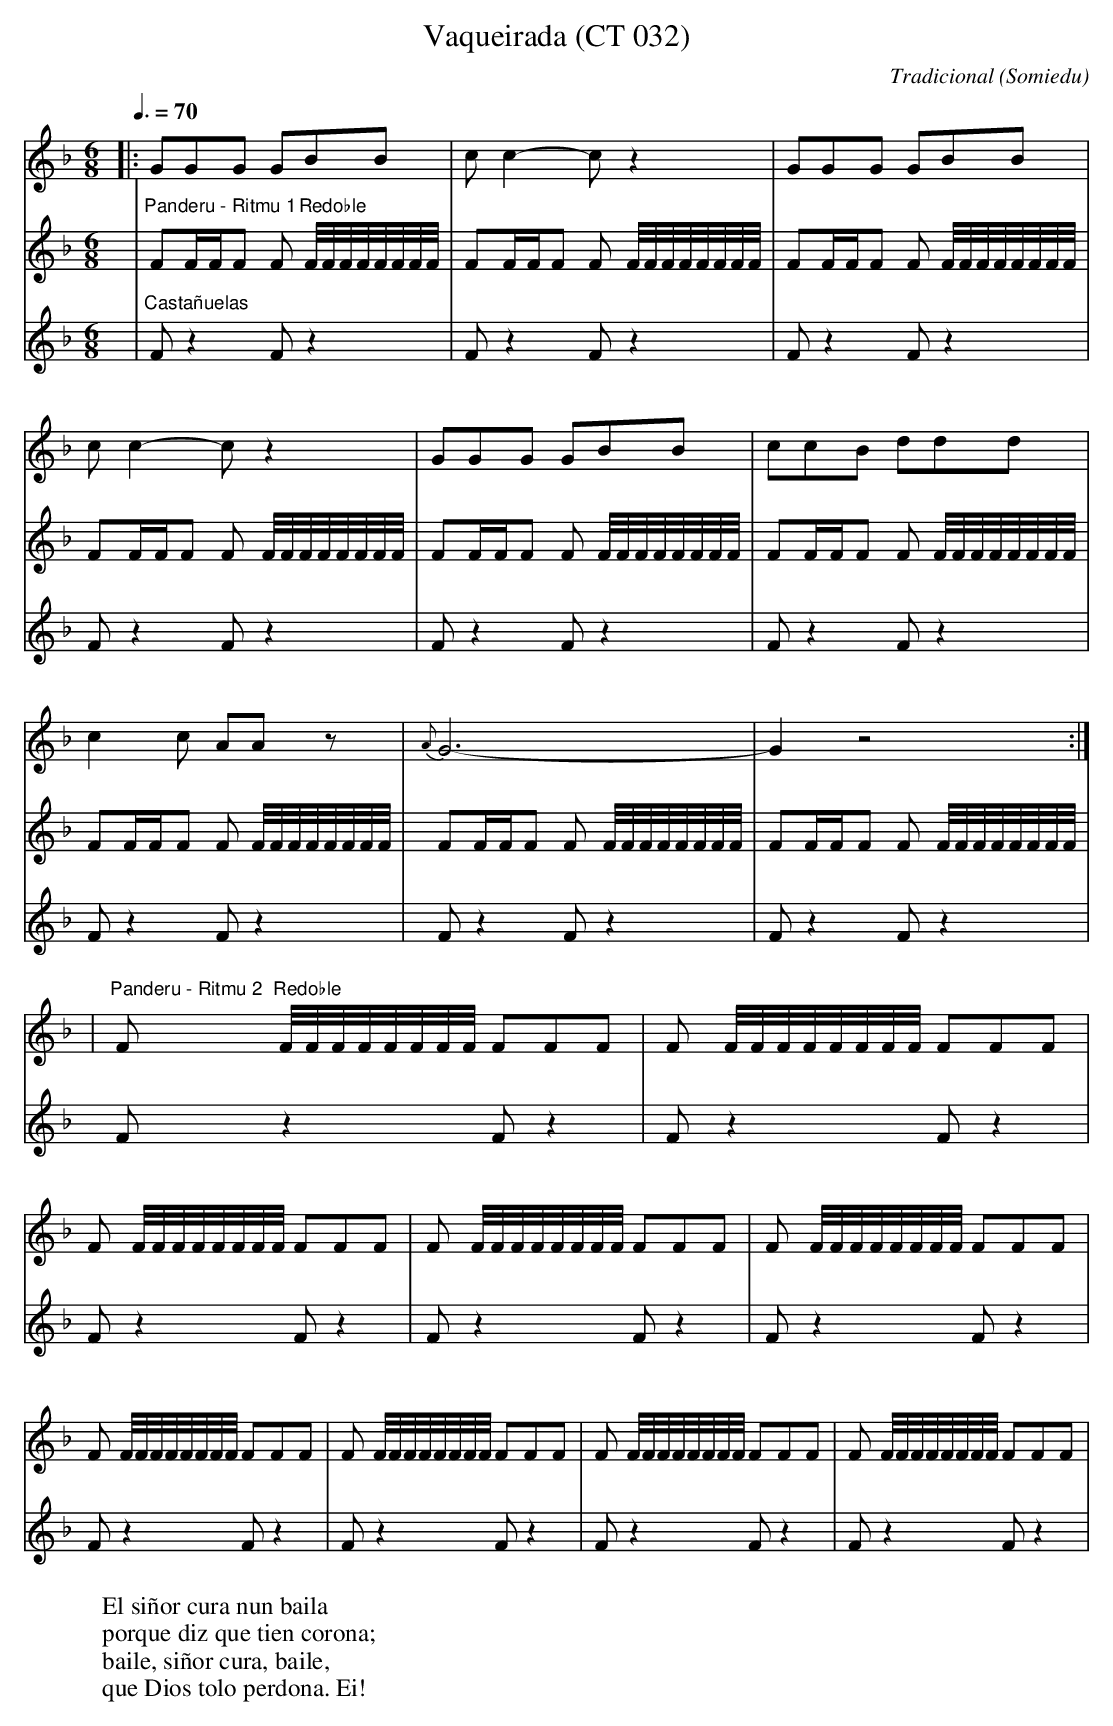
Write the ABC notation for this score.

X:1
T:Vaqueirada (CT 032)
C:Tradicional
O:Somiedu
E:2 Voces
M:6/8
L:1/8
Q:3/8=70
W:El siñor cura nun baila
W:porque diz que tien corona;
W:baile, siñor cura, baile,
W:que Dios tolo perdona. Ei!
K:F
V:1
|:GGG GBB|cc2- c z2|
GGG GBB|cc2- c z2|
GGG GBB|ccB ddd|
c2c AAz|{A}G6-|G2 z4:|!
V:2
|"Panderu - Ritmu 1"
FF/2F/2F F "Redoble"F/4F/4F/4F/4F/4F/4F/4F/4|FF/2F/2F F
F/4F/4F/4F/4F/4F/4F/4F/4|
FF/2F/2F F F/4F/4F/4F/4F/4F/4F/4F/4|FF/2F/2F F F/4F/4F/4F/4F/4F/4F/4F/4|
FF/2F/2F F F/4F/4F/4F/4F/4F/4F/4F/4|FF/2F/2F F F/4F/4F/4F/4F/4F/4F/4F/4|
FF/2F/2F F F/4F/4F/4F/4F/4F/4F/4F/4|FF/2F/2F F F/4F/4F/4F/4F/4F/4F/4F/4|
FF/2F/2F F F/4F/4F/4F/4F/4F/4F/4F/4|!
|"Panderu - Ritmu 2"F "Redoble"F/4F/4F/4F/4F/4F/4F/4F/4 FFF|F
F/4F/4F/4F/4F/4F/4F/4F/4 FFF|
F F/4F/4F/4F/4F/4F/4F/4F/4 FFF|F F/4F/4F/4F/4F/4F/4F/4F/4 FFF|
F F/4F/4F/4F/4F/4F/4F/4F/4 FFF|F F/4F/4F/4F/4F/4F/4F/4F/4 FFF|
F F/4F/4F/4F/4F/4F/4F/4F/4 FFF|F F/4F/4F/4F/4F/4F/4F/4F/4 FFF|F
F/4F/4F/4F/4F/4F/4F/4F/4 FFF|
V:3
|"Castañuelas"
Fz2 Fz2|Fz2 Fz2|
Fz2 Fz2|Fz2 Fz2|
Fz2 Fz2|Fz2 Fz2|
Fz2 Fz2|Fz2 Fz2|Fz2 Fz2|
Fz2 Fz2|Fz2 Fz2|
Fz2 Fz2|Fz2 Fz2|
Fz2 Fz2|Fz2 Fz2|
Fz2 Fz2|Fz2 Fz2|Fz2 Fz2|
